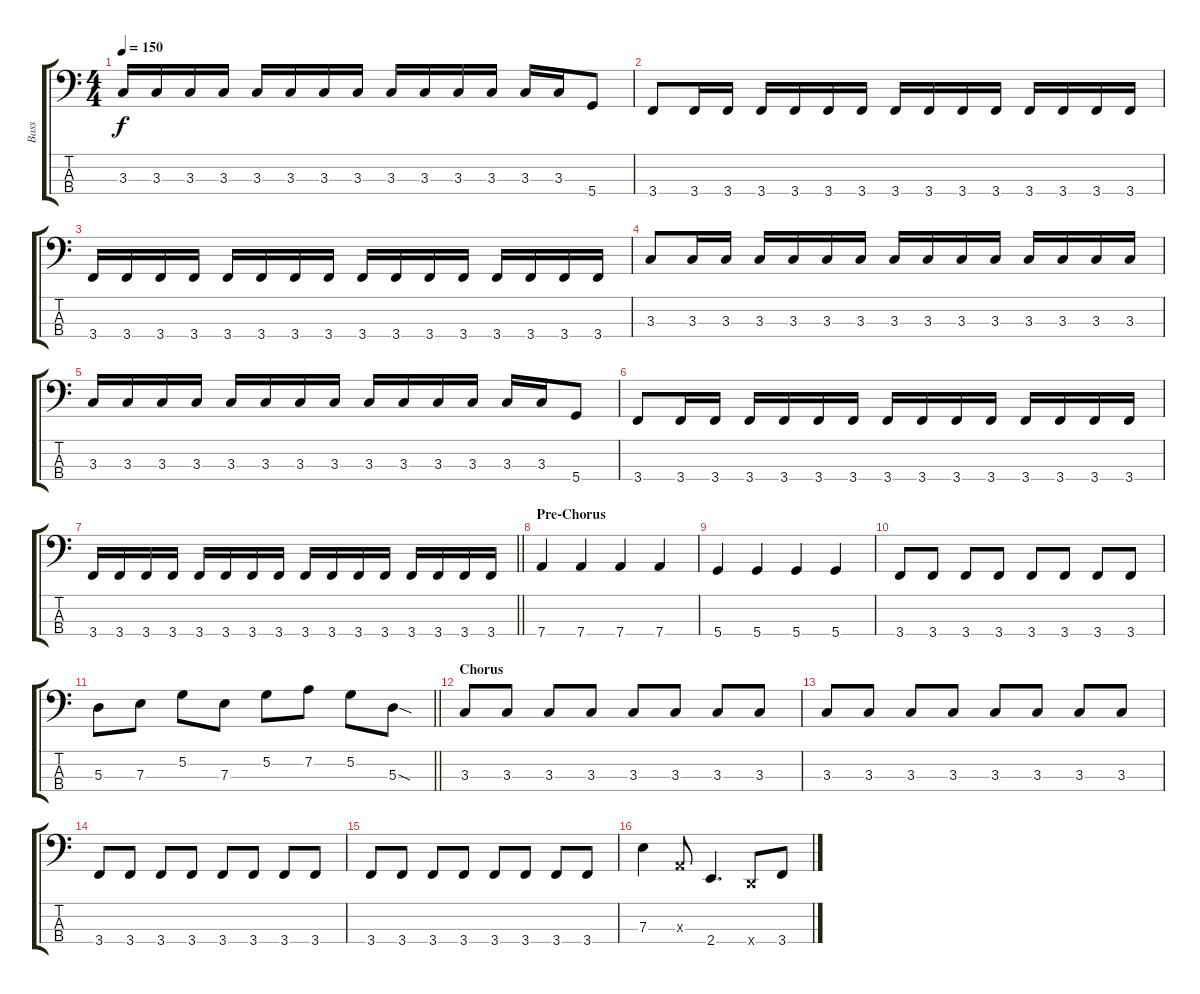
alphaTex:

\track ("Bass" "Bass") {instrument electricbassfinger}
\staff {score tabs}
\tuning (G2 D2 A1 D1) {hide}
\ts (4 4)
\tempo 150
\clef f4
\ks c
3.3.16{dy f} 3.3.16 3.3.16 3.3.16 3.3.16 3.3.16 3.3.16 3.3.16 3.3.16 3.3.16 3.3.16 3.3.16 3.3.16 3.3.16 5.4.8 |
3.4.8 3.4.16 3.4.16 3.4.16 3.4.16 3.4.16 3.4.16 3.4.16 3.4.16 3.4.16 3.4.16 3.4.16 3.4.16 3.4.16 3.4.16 |
3.4.16 3.4.16 3.4.16 3.4.16 3.4.16 3.4.16 3.4.16 3.4.16 3.4.16 3.4.16 3.4.16 3.4.16 3.4.16 3.4.16 3.4.16 3.4.16 |
3.3.8 3.3.16 3.3.16 3.3.16 3.3.16 3.3.16 3.3.16 3.3.16 3.3.16 3.3.16 3.3.16 3.3.16 3.3.16 3.3.16 3.3.16 |
3.3.16 3.3.16 3.3.16 3.3.16 3.3.16 3.3.16 3.3.16 3.3.16 3.3.16 3.3.16 3.3.16 3.3.16 3.3.16 3.3.16 5.4.8 |
3.4.8 3.4.16 3.4.16 3.4.16 3.4.16 3.4.16 3.4.16 3.4.16 3.4.16 3.4.16 3.4.16 3.4.16 3.4.16 3.4.16 3.4.16 |
\barLineRight lightlight
3.4.16 3.4.16 3.4.16 3.4.16 3.4.16 3.4.16 3.4.16 3.4.16 3.4.16 3.4.16 3.4.16 3.4.16 3.4.16 3.4.16 3.4.16 3.4.16 |
\section ("" "Pre-Chorus")
7.4.4 7.4.4 7.4.4 7.4.4 |
5.4.4 5.4.4 5.4.4 5.4.4 |
3.4.8 3.4.8 3.4.8 3.4.8 3.4.8 3.4.8 3.4.8 3.4.8 |
\barLineRight lightlight
5.3.8 7.3.8 5.2.8 7.3.8 5.2.8 7.2.8 5.2.8 5.3{sod}.8 |
\section ("" "Chorus")
3.3.8 3.3.8 3.3.8 3.3.8 3.3.8 3.3.8 3.3.8 3.3.8 |
3.3.8 3.3.8 3.3.8 3.3.8 3.3.8 3.3.8 3.3.8 3.3.8 |
3.4.8 3.4.8 3.4.8 3.4.8 3.4.8 3.4.8 3.4.8 3.4.8 |
3.4.8 3.4.8 3.4.8 3.4.8 3.4.8 3.4.8 3.4.8 3.4.8 |
7.3.4 0.3{x}.8 2.4.4{d} 0.4{x}.8 3.4.8
